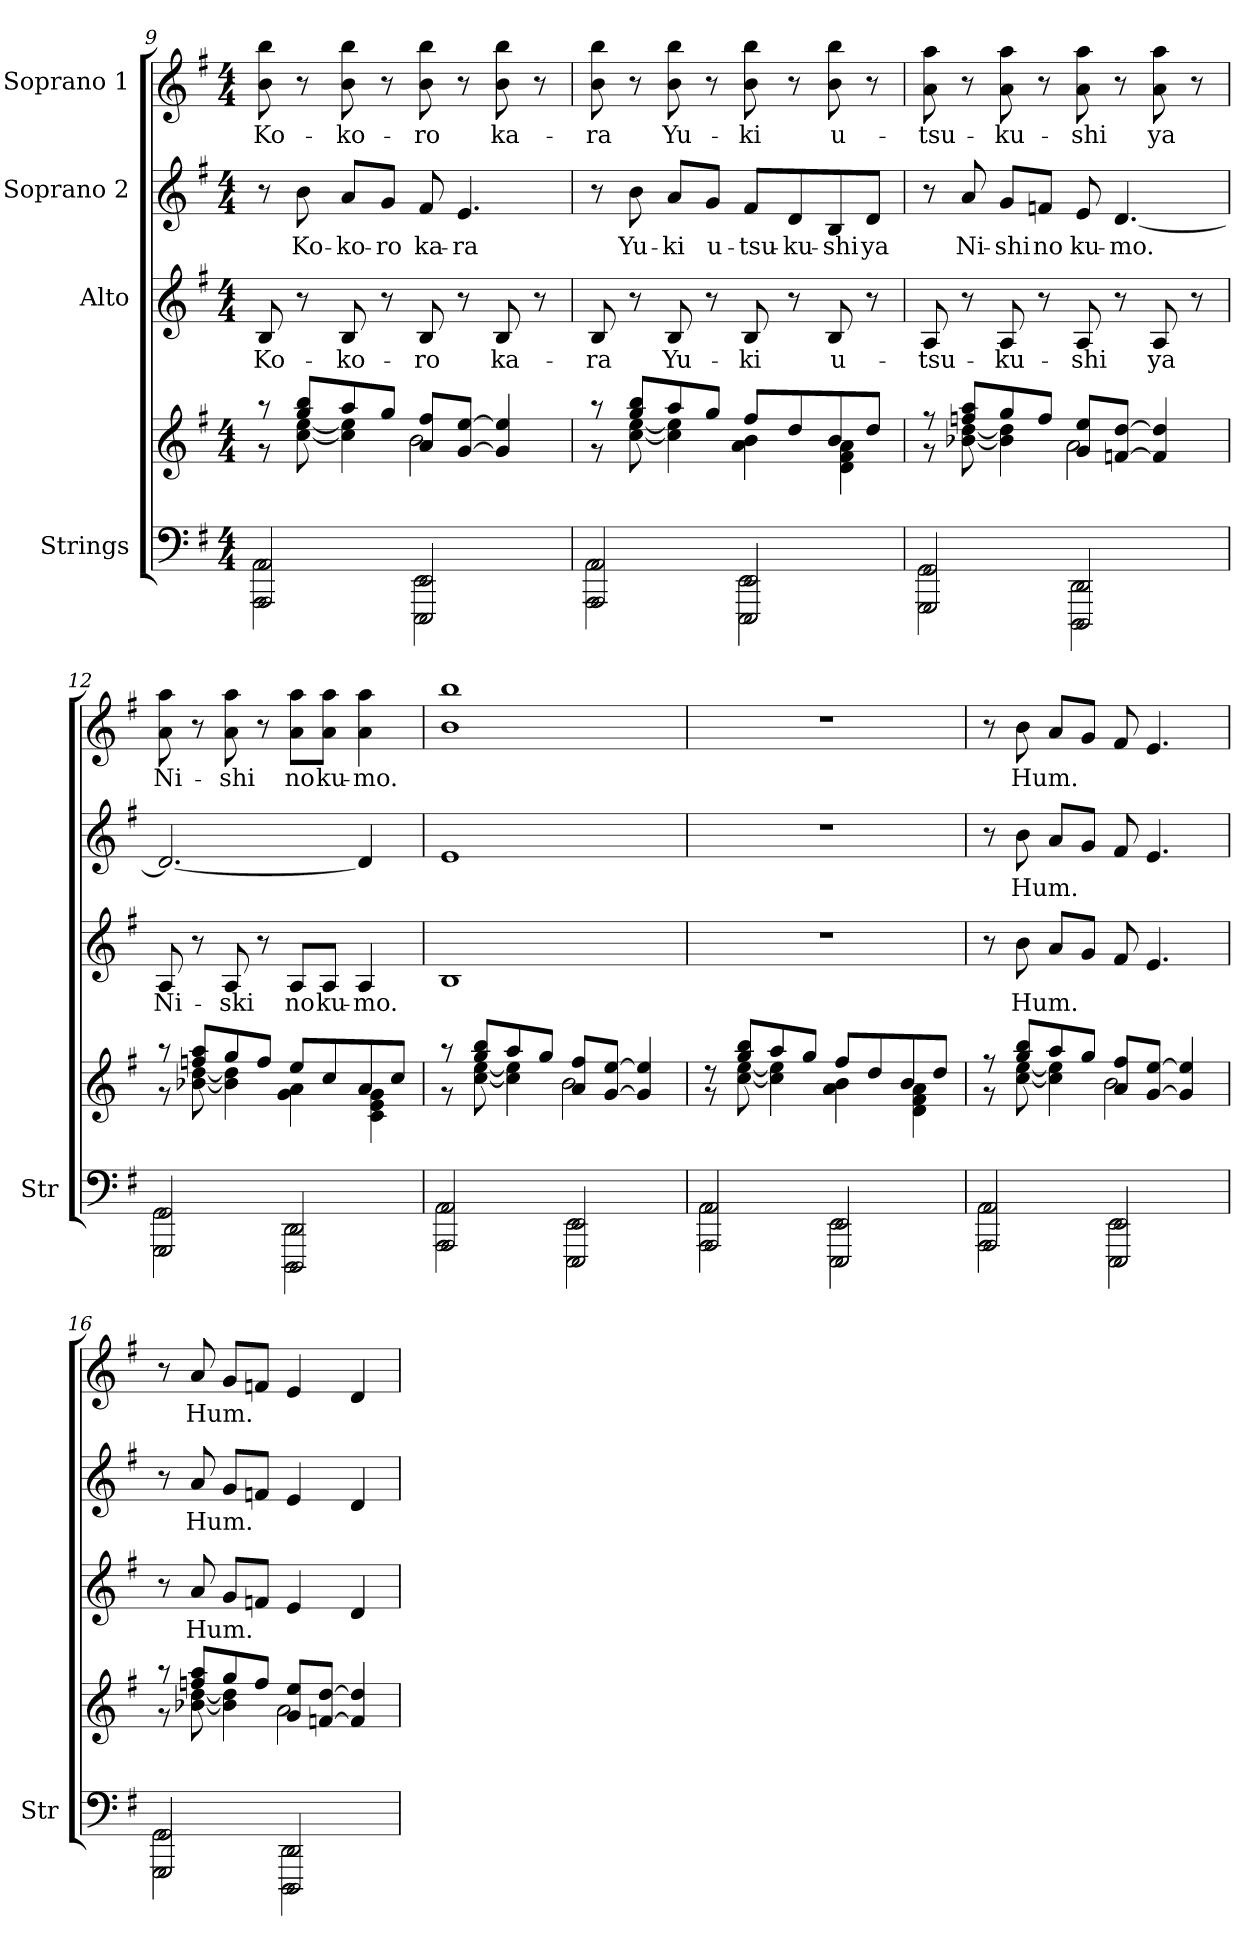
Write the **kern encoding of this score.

**kern	**kern	**kern	**text	**kern	**text	**kern	**text
*part4	*part4	*part3	*part3	*part2	*part2	*part1	*part1
*staff5	*staff4	*staff3	*staff3	*staff2	*staff2	*staff1	*staff1
*I"Strings	*	*I"Alto	*	*I"Soprano 2	*	*I"Soprano 1	*
*I'Str	*	*	*	*	*	*	*
*clefF4	*clefG2	*clefG2	*	*clefG2	*	*clefG2	*
*k[f#]	*k[f#]	*k[f#]	*	*k[f#]	*	*k[f#]	*
*G:	*G:	*G:	*	*G:	*	*G:	*
*M4/4	*M4/4	*M4/4	*	*M4/4	*	*M4/4	*
=9	=9	=9	=9	=9	=9	=9	=9
*^	*^	*	*	*	*	*	*
!	!	!	!	!	!LO:LY:b	!	!	!	!LO:LY:b
2AAA/ 2AA/	2AAA\ 2AA\	8r	8r	8B/	Ko-	8r	.	8b\ 8bb\	Ko-
!	!	!	!	!	!	!	!LO:LY:b	!	!
.	.	8gg/ 8bb/L	[8cc\ [8ee\	8r	.	8b\	Ko-	8r	.
!	!	!	!	!	!LO:LY:b	!	!LO:LY:b	!	!LO:LY:b
.	.	8aa/	4cc\] 4ee\]	8B/	-ko-	8a/L	-ko-	8b\ 8bb\	-ko-
!	!	!	!	!	!	!	!LO:LY:b	!	!
.	.	8gg/J	.	8r	.	8g/J	-ro	8r	.
!	!	!	!	!	!LO:LY:b	!	!LO:LY:b	!	!LO:LY:b
2EEE/ 2EE/	2EEE\ 2EE\	8a/ 8ff#/L	2b\	8B/	-ro	8f#/	ka-	8b\ 8bb\	-ro
!	!	!	!	!	!	!	!LO:LY:b	!	!
.	.	[8g/ [8ee/J	.	8r	.	4.e/	-ra	8r	.
!	!	!	!	!	!LO:LY:b	!	!	!	!LO:LY:b
.	.	4g/] 4ee/]	.	8B/	ka-	.	.	8b\ 8bb\	ka-
.	.	.	.	8r	.	.	.	8r	.
!!LO:LB:g=z
=10	=10	=10	=10	=10	=10	=10	=10	=10	=10
!	!	!	!	!	!LO:LY:b	!	!	!	!LO:LY:b
2AAA/ 2AA/	2AAA\ 2AA\	8r	8r	8B/	-ra	8r	.	8b\ 8bb\	-ra
!	!	!	!	!	!	!	!LO:LY:b	!	!
.	.	8gg/ 8bb/L	[8cc\ [8ee\	8r	.	8b\	Yu-	8r	.
!	!	!	!	!	!LO:LY:b	!	!LO:LY:b	!	!LO:LY:b
.	.	8aa/	4cc\] 4ee\]	8B/	Yu-	8a/L	-ki	8b\ 8bb\	Yu-
!	!	!	!	!	!	!	!LO:LY:b	!	!
.	.	8gg/J	.	8r	.	8g/J	u-	8r	.
!	!	!	!	!	!LO:LY:b	!	!LO:LY:b	!	!LO:LY:b
2EEE/ 2EE/	2EEE\ 2EE\	8ff#/L	4a\ 4b\	8B/	-ki	8f#/L	-tsu-	8b\ 8bb\	-ki
!	!	!	!	!	!	!	!LO:LY:b	!	!
.	.	8dd/	.	8r	.	8d/	-ku-	8r	.
!	!	!	!	!	!LO:LY:b	!	!LO:LY:b	!	!LO:LY:b
.	.	8b/	4d\ 4f#\ 4a\	8B/	u-	8B/	-shi	8b\ 8bb\	u-
!	!	!	!	!	!	!	!LO:LY:b	!	!
.	.	8dd/J	.	8r	.	8d/J	ya	8r	.
=11	=11	=11	=11	=11	=11	=11	=11	=11	=11
!	!	!	!	!	!LO:LY:b	!	!	!	!LO:LY:b
2GGG/ 2GG/	2GGG\ 2GG\	8r	8r	8A/	-tsu-	8r	.	8a\ 8aa\	-tsu-
!	!	!	!	!	!	!	!LO:LY:b	!	!
.	.	8ffn/ 8aa/L	[8b-X\ [8dd\	8r	.	8a/	Ni-	8r	.
!	!	!	!	!	!LO:LY:b	!	!LO:LY:b	!	!LO:LY:b
.	.	8gg/	4b-\] 4dd\]	8A/	-ku-	8g/L	-shi	8a\ 8aa\	-ku-
!	!	!	!	!	!	!	!LO:LY:b	!	!
.	.	8ff/J	.	8r	.	8fn/J	no	8r	.
!	!	!	!	!	!LO:LY:b	!	!LO:LY:b	!	!LO:LY:b
2DDD/ 2DD/	2DDD\ 2DD\	8g/ 8ee/L	2a\	8A/	-shi	8e/	ku-	8a\ 8aa\	-shi
!	!	!	!	!	!	!	!LO:LY:b	!	!
.	.	[8fn/ [8dd/J	.	8r	.	[4.d/	-mo.	8r	.
!	!	!	!	!	!LO:LY:b	!	!	!	!LO:LY:b
.	.	4f/] 4dd/]	.	8A/	ya	.	.	8a\ 8aa\	ya
.	.	.	.	8r	.	.	.	8r	.
=12	=12	=12	=12	=12	=12	=12	=12	=12	=12
!	!	!	!	!	!LO:LY:b	!	!	!	!LO:LY:b
2GGG/ 2GG/	2GGG\ 2GG\	8r	8r	8A/	Ni-	2.d/_	.	8a\ 8aa\	Ni-
.	.	8ffn/ 8aa/L	[8b-X\ [8dd\	8r	.	.	.	8r	.
!	!	!	!	!	!LO:LY:b	!	!	!	!LO:LY:b
.	.	8gg/	4b-\] 4dd\]	8A/	-ski	.	.	8a\ 8aa\	-shi
.	.	8ff/J	.	8r	.	.	.	8r	.
!	!	!	!	!	!LO:LY:b	!	!	!	!LO:LY:b
2DDD/ 2DD/	2DDD\ 2DD\	8ee/L	4g\ 4a\	8A/L	no	.	.	8a\ 8aa\L	no
!	!	!	!	!	!LO:LY:b	!	!	!	!LO:LY:b
.	.	8cc/	.	8A/J	ku-	.	.	8a\ 8aa\J	ku-
!	!	!	!	!	!LO:LY:b	!	!	!	!LO:LY:b
.	.	8a/	4c\ 4e\ 4g\	4A/	-mo.	4d/]	.	4a\ 4aa\	-mo.
.	.	8cc/J	.	.	.	.	.	.	.
!!LO:PB:g=z
=13	=13	=13	=13	=13	=13	=13	=13	=13	=13
2AAA/ 2AA/	2AAA\ 2AA\	8r	8r	1B	.	1e	.	1b 1bb	.
.	.	8gg/ 8bb/L	[8cc\ [8ee\	.	.	.	.	.	.
.	.	8aa/	4cc\] 4ee\]	.	.	.	.	.	.
.	.	8gg/J	.	.	.	.	.	.	.
2EEE/ 2EE/	2EEE\ 2EE\	8a/ 8ff#/L	2b\	.	.	.	.	.	.
.	.	[8g/ [8ee/J	.	.	.	.	.	.	.
.	.	4g/] 4ee/]	.	.	.	.	.	.	.
=14	=14	=14	=14	=14	=14	=14	=14	=14	=14
2AAA/ 2AA/	2AAA\ 2AA\	8r	8r	1r	.	1r	.	1r	.
.	.	8gg/ 8bb/L	[8cc\ [8ee\	.	.	.	.	.	.
.	.	8aa/	4cc\] 4ee\]	.	.	.	.	.	.
.	.	8gg/J	.	.	.	.	.	.	.
2EEE/ 2EE/	2EEE\ 2EE\	8ff#/L	4a\ 4b\	.	.	.	.	.	.
.	.	8dd/	.	.	.	.	.	.	.
.	.	8b/	4d\ 4f#\ 4a\	.	.	.	.	.	.
.	.	8dd/J	.	.	.	.	.	.	.
=15	=15	=15	=15	=15	=15	=15	=15	=15	=15
2AAA/ 2AA/	2AAA\ 2AA\	8r	8r	8r	.	8r	.	8r	.
!	!	!	!	!	!LO:LY:b	!	!LO:LY:b	!	!LO:LY:b
.	.	8gg/ 8bb/L	[8cc\ [8ee\	8b\	Hum.	8b\	Hum.	8b\	Hum.
.	.	8aa/	4cc\] 4ee\]	8a/L	.	8a/L	.	8a/L	.
.	.	8gg/J	.	8g/J	.	8g/J	.	8g/J	.
2EEE/ 2EE/	2EEE\ 2EE\	8a/ 8ff#/L	2b\	8f#/	.	8f#/	.	8f#/	.
.	.	[8g/ [8ee/J	.	4.e/	.	4.e/	.	4.e/	.
.	.	4g/] 4ee/]	.	.	.	.	.	.	.
=16	=16	=16	=16	=16	=16	=16	=16	=16	=16
2GGG/ 2GG/	2GGG\ 2GG\	8r	8r	8r	.	8r	.	8r	.
!	!	!	!	!	!LO:LY:b	!	!LO:LY:b	!	!LO:LY:b
.	.	8ffn/ 8aa/L	[8b-X\ [8dd\	8a/	Hum.	8a/	Hum.	8a/	Hum.
.	.	8gg/	4b-\] 4dd\]	8g/L	.	8g/L	.	8g/L	.
.	.	8ff/J	.	8fn/J	.	8fn/J	.	8fn/J	.
2DDD/ 2DD/	2DDD\ 2DD\	8g/ 8ee/L	2a\	4e/	.	4e/	.	4e/	.
.	.	[8fn/ [8dd/J	.	.	.	.	.	.	.
.	.	4f/] 4dd/]	.	4d/	.	4d/	.	4d/	.
*v	*v	*	*	*	*	*	*	*	*
*	*v	*v	*	*	*	*	*	*
=	=	=	=	=	=	=	=
*-	*-	*-	*-	*-	*-	*-	*-
